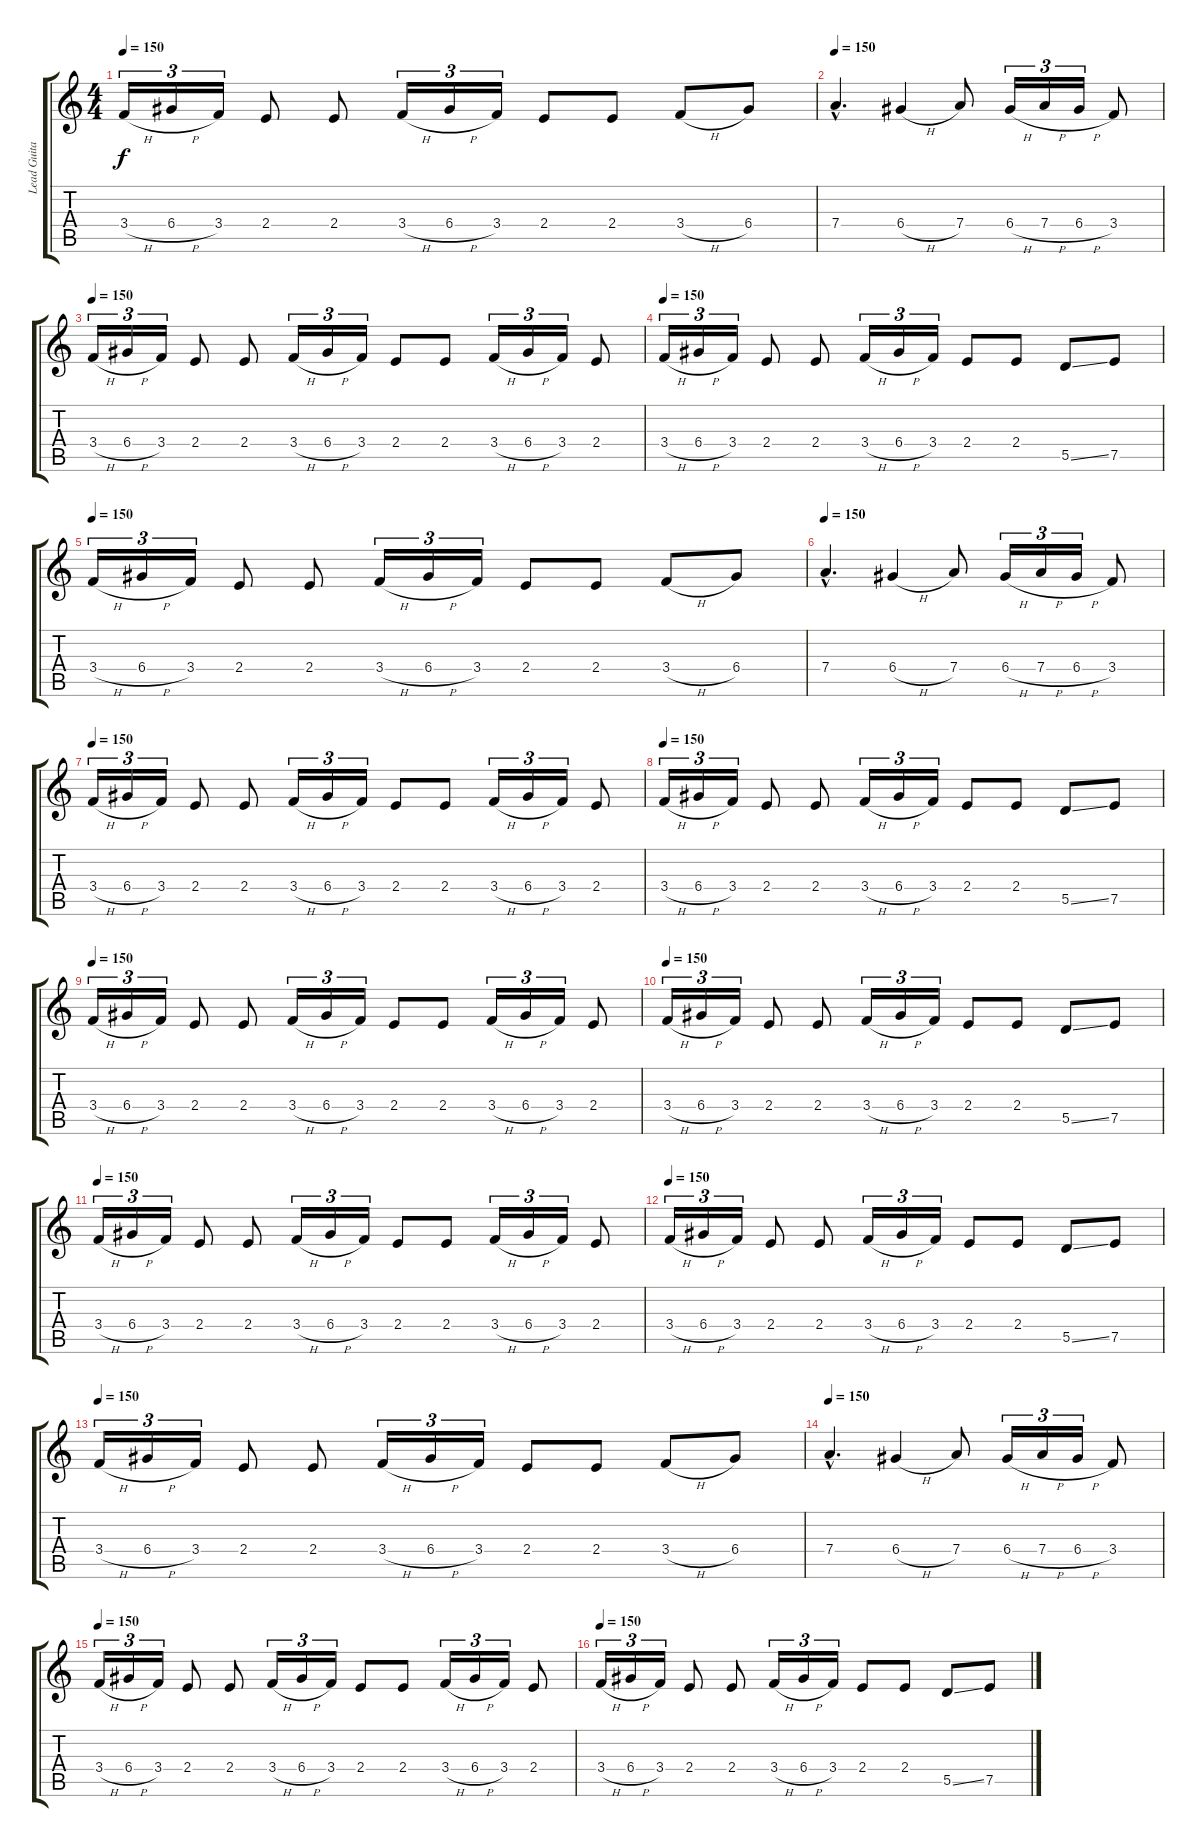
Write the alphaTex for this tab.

\track ("Lead Guitar" "Lead Guita") {instrument distortionguitar}
\staff {score tabs}
\tuning (E4 B3 G3 D3 A2 E2) {hide}
\ts (4 4)
\tempo 150
\clef g2
\ks c
3.4{h}.16{tu (3 2) dy f} 6.4{h}.16{tu (3 2)} 3.4.16{tu (3 2)} 2.4.8 2.4.8 3.4{h}.16{tu (3 2)} 6.4{h}.16{tu (3 2)} 3.4.16{tu (3 2)} 2.4.8 2.4.8 3.4{h}.8 6.4.8 |
\tempo 150
7.4{hac}.4{d} 6.4{h}.4 7.4.8 6.4{h}.16{tu (3 2)} 7.4{h}.16{tu (3 2)} 6.4{h}.16{tu (3 2)} 3.4.8 |
\tempo 150
3.4{h}.16{tu (3 2)} 6.4{h}.16{tu (3 2)} 3.4.16{tu (3 2)} 2.4.8 2.4.8 3.4{h}.16{tu (3 2)} 6.4{h}.16{tu (3 2)} 3.4.16{tu (3 2)} 2.4.8 2.4.8 3.4{h}.16{tu (3 2)} 6.4{h}.16{tu (3 2)} 3.4.16{tu (3 2)} 2.4.8 |
\tempo 150
3.4{h}.16{tu (3 2)} 6.4{h}.16{tu (3 2)} 3.4.16{tu (3 2)} 2.4.8 2.4.8 3.4{h}.16{tu (3 2)} 6.4{h}.16{tu (3 2)} 3.4.16{tu (3 2)} 2.4.8 2.4.8 5.5{ss}.8 7.5.8 |
\tempo 150
3.4{h}.16{tu (3 2)} 6.4{h}.16{tu (3 2)} 3.4.16{tu (3 2)} 2.4.8 2.4.8 3.4{h}.16{tu (3 2)} 6.4{h}.16{tu (3 2)} 3.4.16{tu (3 2)} 2.4.8 2.4.8 3.4{h}.8 6.4.8 |
\tempo 150
7.4{hac}.4{d} 6.4{h}.4 7.4.8 6.4{h}.16{tu (3 2)} 7.4{h}.16{tu (3 2)} 6.4{h}.16{tu (3 2)} 3.4.8 |
\tempo 150
3.4{h}.16{tu (3 2)} 6.4{h}.16{tu (3 2)} 3.4.16{tu (3 2)} 2.4.8 2.4.8 3.4{h}.16{tu (3 2)} 6.4{h}.16{tu (3 2)} 3.4.16{tu (3 2)} 2.4.8 2.4.8 3.4{h}.16{tu (3 2)} 6.4{h}.16{tu (3 2)} 3.4.16{tu (3 2)} 2.4.8 |
\tempo 150
3.4{h}.16{tu (3 2)} 6.4{h}.16{tu (3 2)} 3.4.16{tu (3 2)} 2.4.8 2.4.8 3.4{h}.16{tu (3 2)} 6.4{h}.16{tu (3 2)} 3.4.16{tu (3 2)} 2.4.8 2.4.8 5.5{ss}.8 7.5.8 |
\tempo 150
3.4{h}.16{tu (3 2)} 6.4{h}.16{tu (3 2)} 3.4.16{tu (3 2)} 2.4.8 2.4.8 3.4{h}.16{tu (3 2)} 6.4{h}.16{tu (3 2)} 3.4.16{tu (3 2)} 2.4.8 2.4.8 3.4{h}.16{tu (3 2)} 6.4{h}.16{tu (3 2)} 3.4.16{tu (3 2)} 2.4.8 |
\tempo 150
3.4{h}.16{tu (3 2)} 6.4{h}.16{tu (3 2)} 3.4.16{tu (3 2)} 2.4.8 2.4.8 3.4{h}.16{tu (3 2)} 6.4{h}.16{tu (3 2)} 3.4.16{tu (3 2)} 2.4.8 2.4.8 5.5{ss}.8 7.5.8 |
\tempo 150
3.4{h}.16{tu (3 2)} 6.4{h}.16{tu (3 2)} 3.4.16{tu (3 2)} 2.4.8 2.4.8 3.4{h}.16{tu (3 2)} 6.4{h}.16{tu (3 2)} 3.4.16{tu (3 2)} 2.4.8 2.4.8 3.4{h}.16{tu (3 2)} 6.4{h}.16{tu (3 2)} 3.4.16{tu (3 2)} 2.4.8 |
\tempo 150
3.4{h}.16{tu (3 2)} 6.4{h}.16{tu (3 2)} 3.4.16{tu (3 2)} 2.4.8 2.4.8 3.4{h}.16{tu (3 2)} 6.4{h}.16{tu (3 2)} 3.4.16{tu (3 2)} 2.4.8 2.4.8 5.5{ss}.8 7.5.8 |
\tempo 150
3.4{h}.16{tu (3 2)} 6.4{h}.16{tu (3 2)} 3.4.16{tu (3 2)} 2.4.8 2.4.8 3.4{h}.16{tu (3 2)} 6.4{h}.16{tu (3 2)} 3.4.16{tu (3 2)} 2.4.8 2.4.8 3.4{h}.8 6.4.8 |
\tempo 150
7.4{hac}.4{d} 6.4{h}.4 7.4.8 6.4{h}.16{tu (3 2)} 7.4{h}.16{tu (3 2)} 6.4{h}.16{tu (3 2)} 3.4.8 |
\tempo 150
3.4{h}.16{tu (3 2)} 6.4{h}.16{tu (3 2)} 3.4.16{tu (3 2)} 2.4.8 2.4.8 3.4{h}.16{tu (3 2)} 6.4{h}.16{tu (3 2)} 3.4.16{tu (3 2)} 2.4.8 2.4.8 3.4{h}.16{tu (3 2)} 6.4{h}.16{tu (3 2)} 3.4.16{tu (3 2)} 2.4.8 |
\tempo 150
3.4{h}.16{tu (3 2)} 6.4{h}.16{tu (3 2)} 3.4.16{tu (3 2)} 2.4.8 2.4.8 3.4{h}.16{tu (3 2)} 6.4{h}.16{tu (3 2)} 3.4.16{tu (3 2)} 2.4.8 2.4.8 5.5{ss}.8 7.5.8
